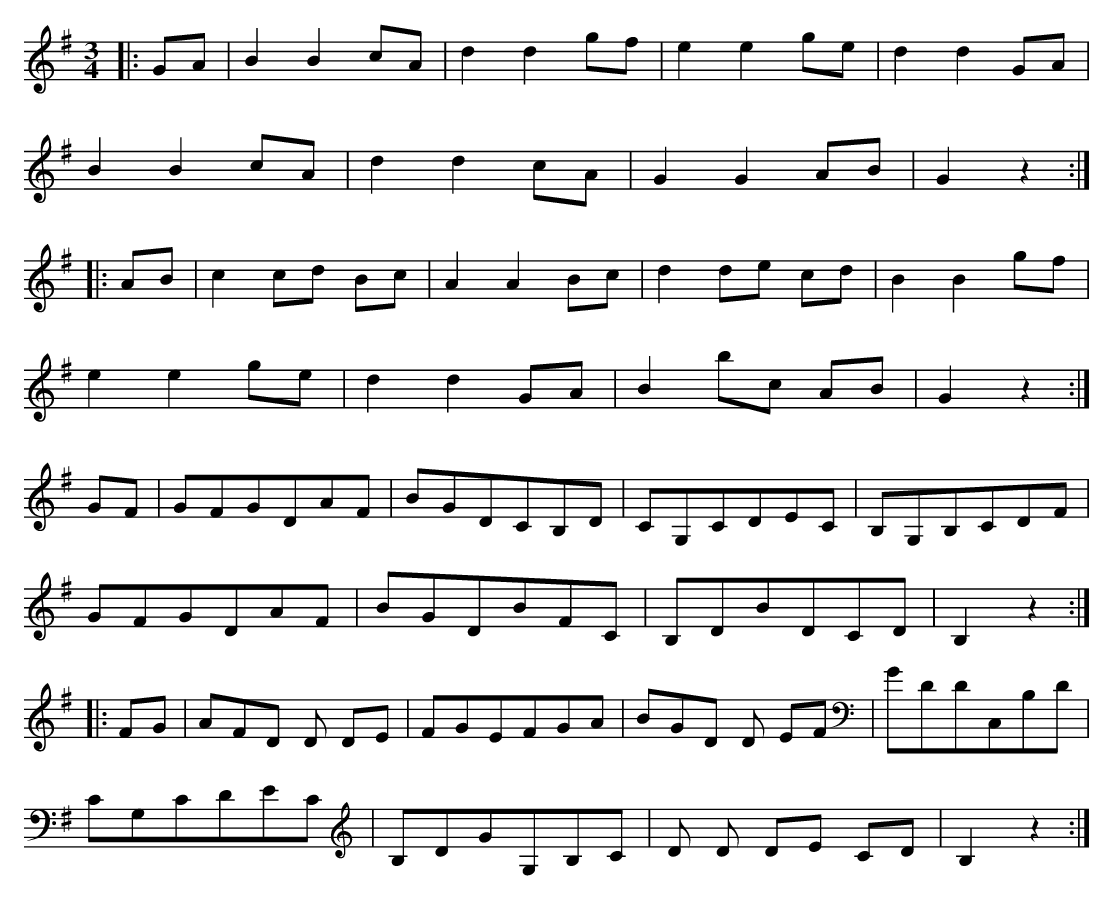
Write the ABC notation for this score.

X:1
M:3/4
K:G
|:GA|B2 B2 cA|d2 d2 gf|e2 e2 ge|d2 d2 GA|
B2 B2 cA|d2 d2 cA|G2 G2 AB|G2 z2:|
|:AB|c2 cd Bc|A2 A2 Bc|d2 de cd|B2 B2 gf|
e2 e2 ge|d2 d2 GA|B2 bc AB|G2 z2:|
GF|GFGDAF|BGDCB,D|CG,CDEC|B,G,B,CDF|
GFGDAF|BGDBFC|B,DBDCD|B,2 z2:|
|:FG|AFD D DE|FGEFGA|BGD D EF|GDDC,B,D|
CG,CDEC|B,DGG,B,C|D D DE CD|B,2 z2:|
